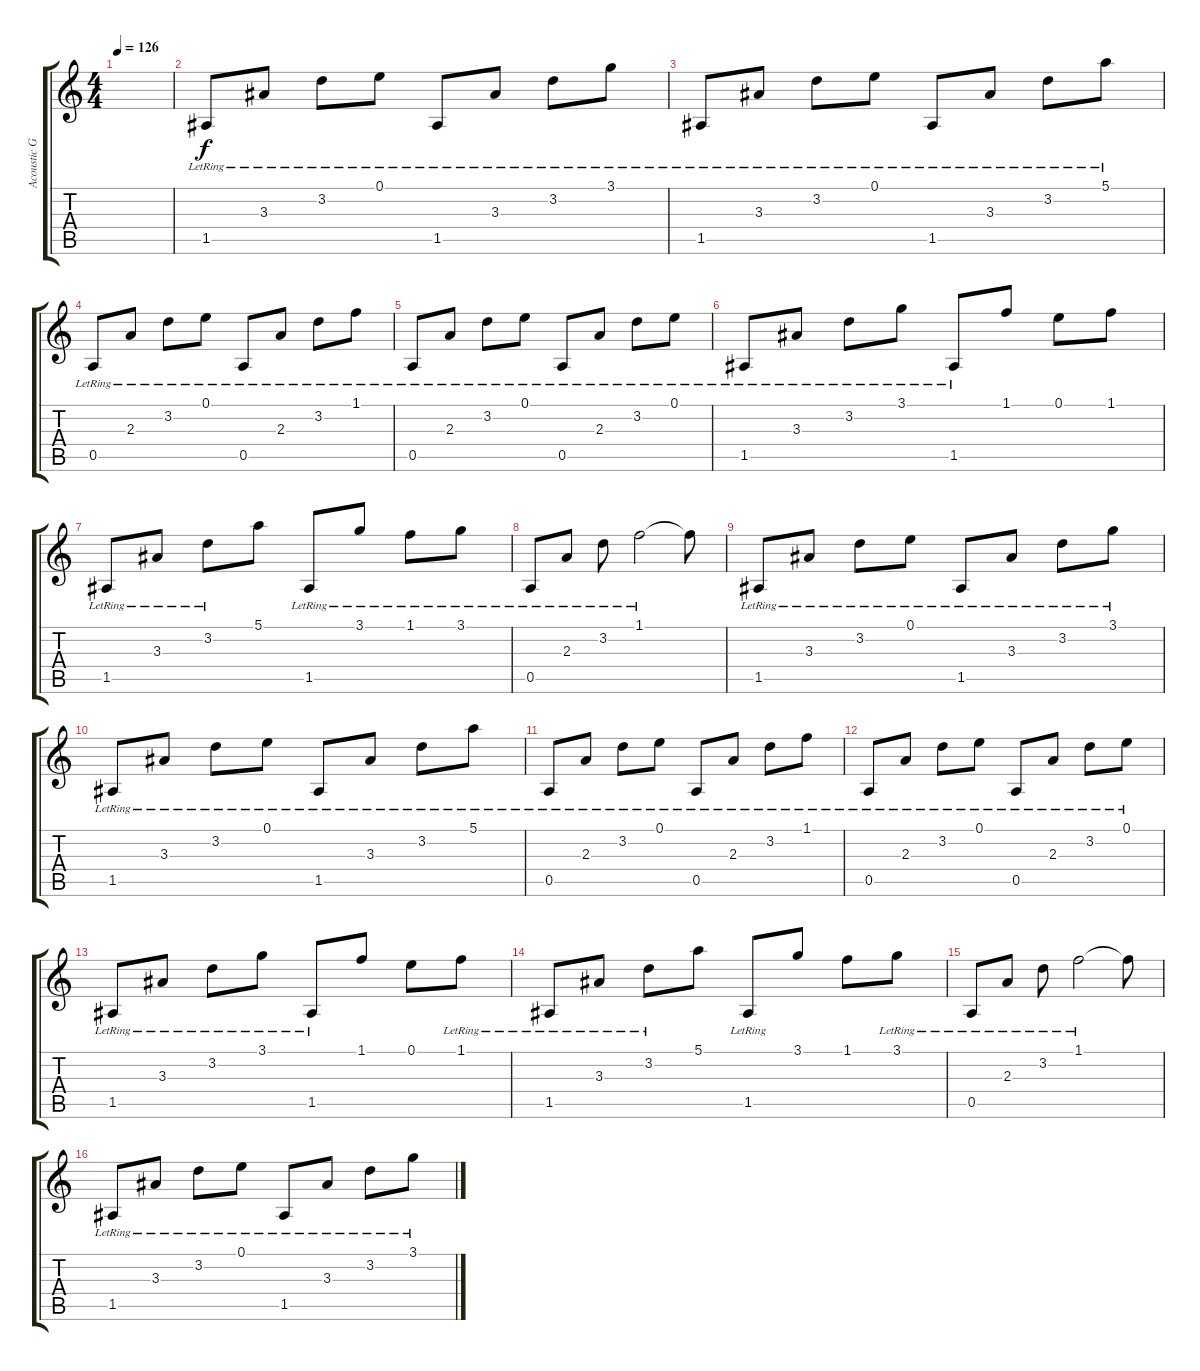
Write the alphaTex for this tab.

\track ("Acoustic Guitar" "Acoustic G") {instrument acousticguitarsteel}
\staff {score tabs}
\tuning (E4 B3 G3 D3 A2 E2) {hide}
\ts (4 4)
\tempo 126
\clef g2
\ks c
|
1.5{lr}.8 3.3{lr}.8 3.2{lr}.8 0.1{lr}.8 1.5{lr}.8 3.3{lr}.8 3.2{lr}.8 3.1{lr}.8 |
1.5{lr}.8 3.3{lr}.8 3.2{lr}.8 0.1{lr}.8 1.5{lr}.8 3.3{lr}.8 3.2{lr}.8 5.1{lr}.8 |
0.5{lr}.8 2.3{lr}.8 3.2{lr}.8 0.1{lr}.8 0.5{lr}.8 2.3{lr}.8 3.2{lr}.8 1.1{lr}.8 |
0.5{lr}.8 2.3{lr}.8 3.2{lr}.8 0.1{lr}.8 0.5{lr}.8 2.3{lr}.8 3.2{lr}.8 0.1{lr}.8 |
1.5{lr}.8 3.3{lr}.8 3.2{lr}.8 3.1{lr}.8 1.5{lr}.8 1.1.8 0.1.8 1.1.8 |
1.5{lr}.8 3.3{lr}.8 3.2{lr}.8 5.1.8 1.5{lr}.8 3.1{lr}.8 1.1{lr}.8 3.1{lr}.8 |
0.5{lr}.8 2.3{lr}.8 3.2{lr}.8 1.1{lr}.2 1.1{t}.8 |
1.5{lr}.8 3.3{lr}.8 3.2{lr}.8 0.1{lr}.8 1.5{lr}.8 3.3{lr}.8 3.2{lr}.8 3.1{lr}.8 |
1.5{lr}.8 3.3{lr}.8 3.2{lr}.8 0.1{lr}.8 1.5{lr}.8 3.3{lr}.8 3.2{lr}.8 5.1{lr}.8 |
0.5{lr}.8 2.3{lr}.8 3.2{lr}.8 0.1{lr}.8 0.5{lr}.8 2.3{lr}.8 3.2{lr}.8 1.1{lr}.8 |
0.5{lr}.8 2.3{lr}.8 3.2{lr}.8 0.1{lr}.8 0.5{lr}.8 2.3{lr}.8 3.2{lr}.8 0.1{lr}.8 |
1.5{lr}.8 3.3{lr}.8 3.2{lr}.8 3.1{lr}.8 1.5{lr}.8 1.1.8 0.1.8 1.1{lr}.8 |
1.5{lr}.8 3.3{lr}.8 3.2{lr}.8 5.1.8 1.5{lr}.8 3.1.8 1.1.8 3.1{lr}.8 |
0.5{lr}.8 2.3{lr}.8 3.2{lr}.8 1.1{lr}.2 1.1{t}.8 |
1.5{lr}.8 3.3{lr}.8 3.2{lr}.8 0.1{lr}.8 1.5{lr}.8 3.3{lr}.8 3.2{lr}.8 3.1{lr}.8
